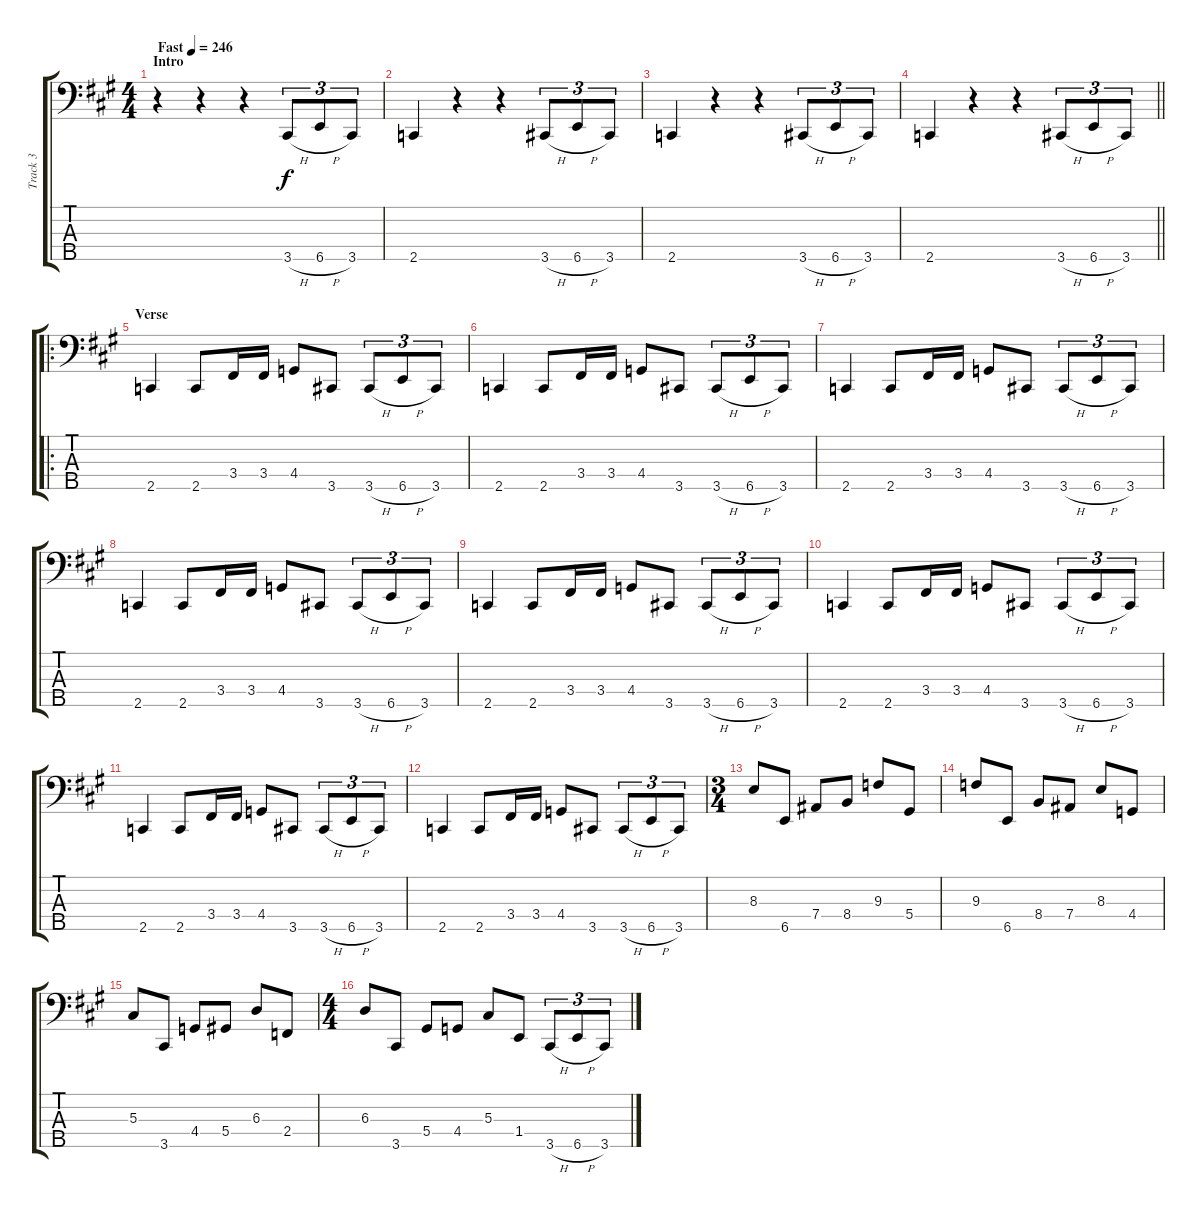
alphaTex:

\track ("Track 3" "Track 3") {instrument electricbassfinger}
\staff {score tabs}
\tuning (Gb2 Db2 Ab1 Eb1 Bb0) {hide}
\ts (4 4)
\section ("" "Intro")
\tempo (246 "Fast")
\clef f4
\ks f#minor
r.4{dy f instrument electricbassfinger} r.4 r.4 3.5{h}.8{tu (3 2)} 6.5{h}.8{tu (3 2)} 3.5.8{tu (3 2)} |
2.5.4 r.4 r.4 3.5{h}.8{tu (3 2)} 6.5{h}.8{tu (3 2)} 3.5.8{tu (3 2)} |
2.5.4 r.4 r.4 3.5{h}.8{tu (3 2)} 6.5{h}.8{tu (3 2)} 3.5.8{tu (3 2)} |
\barLineRight lightlight
2.5.4 r.4 r.4 3.5{h}.8{tu (3 2)} 6.5{h}.8{tu (3 2)} 3.5.8{tu (3 2)} |
\ro
\section ("" "Verse")
2.5.4 2.5.8 3.4.16 3.4.16 4.4.8 3.5.8 3.5{h}.8{tu (3 2)} 6.5{h}.8{tu (3 2)} 3.5.8{tu (3 2)} |
2.5.4 2.5.8 3.4.16 3.4.16 4.4.8 3.5.8 3.5{h}.8{tu (3 2)} 6.5{h}.8{tu (3 2)} 3.5.8{tu (3 2)} |
2.5.4 2.5.8 3.4.16 3.4.16 4.4.8 3.5.8 3.5{h}.8{tu (3 2)} 6.5{h}.8{tu (3 2)} 3.5.8{tu (3 2)} |
2.5.4 2.5.8 3.4.16 3.4.16 4.4.8 3.5.8 3.5{h}.8{tu (3 2)} 6.5{h}.8{tu (3 2)} 3.5.8{tu (3 2)} |
2.5.4 2.5.8 3.4.16 3.4.16 4.4.8 3.5.8 3.5{h}.8{tu (3 2)} 6.5{h}.8{tu (3 2)} 3.5.8{tu (3 2)} |
2.5.4 2.5.8 3.4.16 3.4.16 4.4.8 3.5.8 3.5{h}.8{tu (3 2)} 6.5{h}.8{tu (3 2)} 3.5.8{tu (3 2)} |
2.5.4 2.5.8 3.4.16 3.4.16 4.4.8 3.5.8 3.5{h}.8{tu (3 2)} 6.5{h}.8{tu (3 2)} 3.5.8{tu (3 2)} |
2.5.4 2.5.8 3.4.16 3.4.16 4.4.8 3.5.8 3.5{h}.8{tu (3 2)} 6.5{h}.8{tu (3 2)} 3.5.8{tu (3 2)} |
\ts (3 4)
8.3.8 6.5.8 7.4.8 8.4.8 9.3.8 5.4.8 |
9.3.8 6.5.8 8.4.8 7.4.8 8.3.8 4.4.8 |
5.3.8 3.5.8 4.4.8 5.4.8 6.3.8 2.4.8 |
\ts (4 4)
6.3.8 3.5.8 5.4.8 4.4.8 5.3.8 1.4.8 3.5{h}.8{tu (3 2)} 6.5{h}.8{tu (3 2)} 3.5.8{tu (3 2)}
